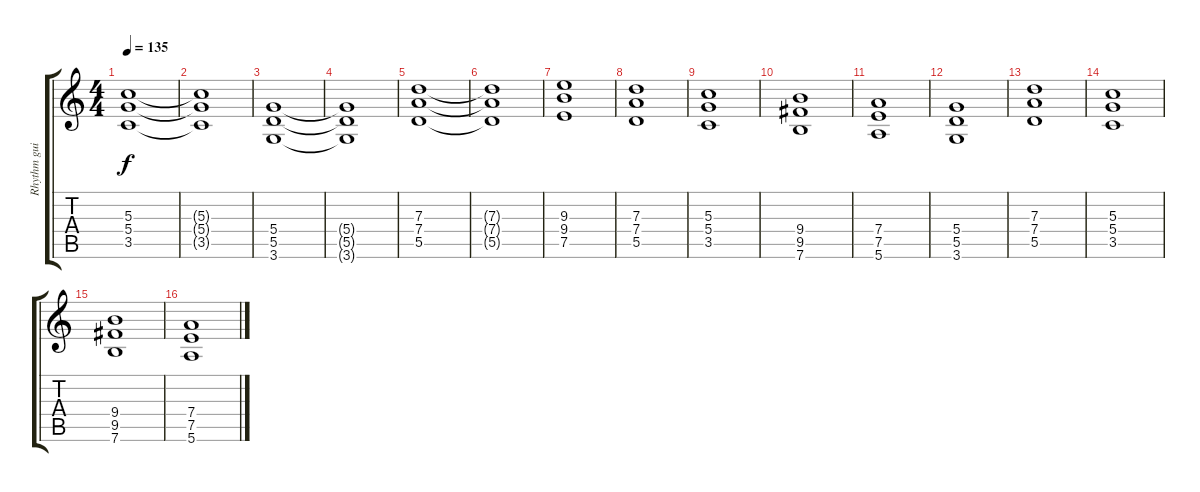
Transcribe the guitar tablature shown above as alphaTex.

\track ("Rhythm guitar" "Rhythm gui") {instrument distortionguitar}
\staff {score tabs}
\tuning (E4 B3 G3 D3 A2 E2) {hide}
\ts (4 4)
\tempo 135
\clef g2
\ks c
(5.3 5.4 3.5).1{dy f} |
(5.3{t} 5.4{t} 3.5{t}).1 |
(5.4 5.5 3.6).1 |
(5.4{t} 5.5{t} 3.6{t}).1 |
(7.3 7.4 5.5).1 |
(7.3{t} 7.4{t} 5.5{t}).1 |
(9.3 9.4 7.5).1 |
(7.3 7.4 5.5).1 |
(5.3 5.4 3.5).1 |
(9.4 9.5 7.6).1 |
(7.4 7.5 5.6).1 |
(5.4 5.5 3.6).1 |
(7.3 7.4 5.5).1 |
(5.3 5.4 3.5).1 |
(9.4 9.5 7.6).1 |
(7.4 7.5 5.6).1
